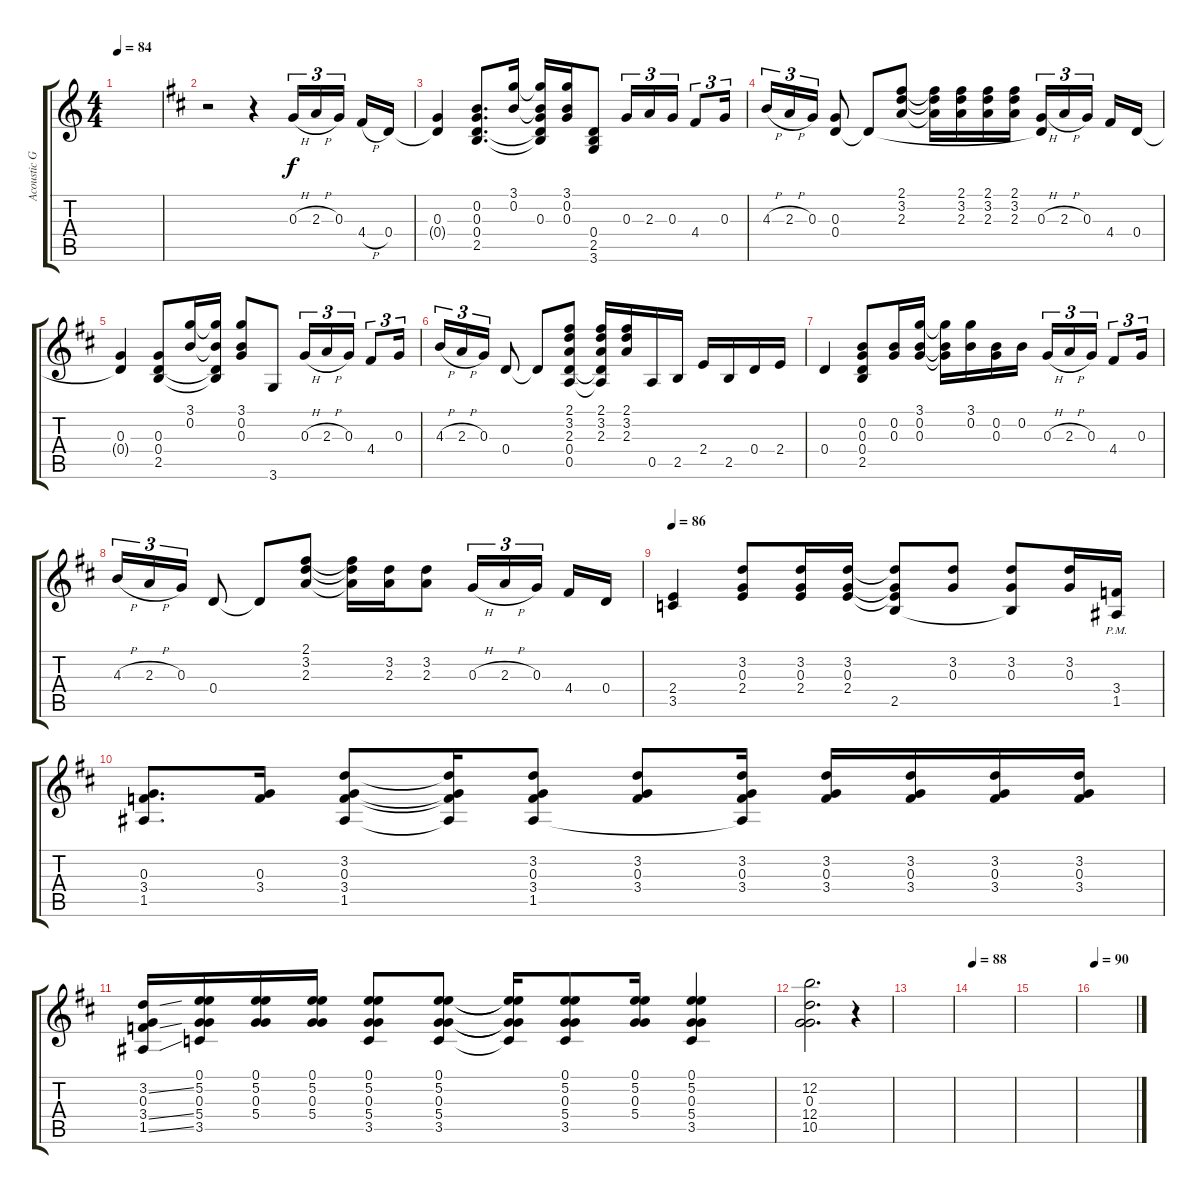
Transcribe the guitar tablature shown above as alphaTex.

\track ("Acoustic Gtr 1" "Acoustic G") {instrument acousticguitarsteel}
\staff {score tabs}
\tuning (E4 B3 G3 D3 A2 E2) {hide}
\ts (4 4)
\tempo 84
\clef g2
\ks c
|
\ks d
r.2 r.4 0.3{h}.16{tu (3 2)} 2.3{h}.16{tu (3 2)} 0.3.16{tu (3 2) beam splitsecondary} 4.4{h}.16 0.4.16 |
(0.3 0.4{t}).4 (0.2 0.3 0.4 2.5).8{d} (3.1 0.2).16 (3.1{t} 0.2{t} 0.3 0.4{t} 2.5{t}).16 (3.1 0.2 0.3).16 (0.4 2.5 3.6).8 0.3.16{tu (3 2)} 2.3.16{tu (3 2)} 0.3.16{tu (3 2)} 4.4.8{tu (3 2)} 0.3.16{tu (3 2)} |
4.3{h}.16{tu (3 2)} 2.3{h}.16{tu (3 2)} 0.3.16{tu (3 2)} (0.3 0.4).8 0.4{t}.8 (2.1 3.2 2.3).8 (2.1{t} 3.2{t} 2.3{t}).16 (2.1 3.2 2.3).16 (2.1 3.2 2.3).16 (2.1 3.2 2.3).16 (0.3{h} 0.4{t}).16{tu (3 2)} 2.3{h}.16{tu (3 2)} 0.3.16{tu (3 2) beam splitsecondary} 4.4.16 0.4.16 |
(0.3 0.4{t}).4 (0.3 0.4 2.5).8 (3.1 0.2).16 (3.1{t} 0.2{t} 0.4{t} 2.5{t}).16 (3.1 0.2 0.3).8 3.6.8 0.3{h}.16{tu (3 2)} 2.3{h}.16{tu (3 2)} 0.3.16{tu (3 2)} 4.4.8{tu (3 2)} 0.3.16{tu (3 2)} |
4.3{h}.16{tu (3 2)} 2.3{h}.16{tu (3 2)} 0.3.16{tu (3 2)} 0.4.8 0.4{t}.8 (2.1 3.2 2.3 0.4 0.5).8 (2.1 3.2 2.3 0.4{t} 0.5{t}).16 (2.1 3.2 2.3).16 0.5.16 2.5.16 2.4.16 2.5.16 0.4.16 2.4.16 |
0.4.4 (0.2 0.3 0.4 2.5).8 (0.2 0.3).16 (3.1 0.2 0.3).16 (3.1{t} 0.2{t} 0.3{t}).16 (3.1 0.2).16 (0.2 0.3).16 0.2.16 0.3{h}.16{tu (3 2)} 2.3{h}.16{tu (3 2)} 0.3.16{tu (3 2)} 4.4.8{tu (3 2)} 0.3.16{tu (3 2)} |
4.3{h}.16{tu (3 2)} 2.3{h}.16{tu (3 2)} 0.3.16{tu (3 2)} 0.4.8 0.4{t}.8 (2.1 3.2 2.3).8 (2.1{t} 3.2{t} 2.3{t}).16 (3.2 2.3).16 (3.2 2.3).8 0.3{h}.16{tu (3 2)} 2.3{h}.16{tu (3 2)} 0.3.16{tu (3 2) beam splitsecondary} 4.4.16 0.4.16 |
\tempo 86
(2.4 3.5).4 (3.2 0.3 2.4).8 (3.2 0.3 2.4).16 (3.2 0.3 2.4).16 (3.2{t} 0.3{t} 2.4{t} 2.5).8 (3.2 0.3).8 (3.2 0.3 2.5{t}).8 (3.2 0.3).16 (3.4{pm} 1.5{pm}).16 |
(0.3 3.4 1.5).8{d} (0.3 3.4).16 (3.2 0.3 3.4 1.5).8 (3.2{t} 0.3{t} 3.4{t} 1.5{t}).16 (3.2 0.3 3.4 1.5).8 (3.2 0.3 3.4).8 (3.2 0.3 3.4 1.5{t}).16 (3.2 0.3 3.4).16 (3.2 0.3 3.4).16 (3.2 0.3 3.4).16 (3.2 0.3 3.4).16 |
(3.2{ss} 0.3 3.4{ss} 1.5{ss}).16 (0.1 5.2 0.3 5.4 3.5).16 (0.1 5.2 0.3 5.4).16 (0.1 5.2 0.3 5.4).16 (0.1 5.2 0.3 5.4 3.5).8 (0.1 5.2 0.3 5.4 3.5).8 (0.1{t} 5.2{t} 0.3{t} 5.4{t} 3.5{t}).16 (0.1 5.2 0.3 5.4 3.5).8 (0.1 5.2 0.3 5.4).16 (0.1 5.2 0.3 5.4 3.5).4 |
(12.2 0.3 12.4 10.5).2{d} r.4 |
|
\tempo 88
|
|
\tempo 90
